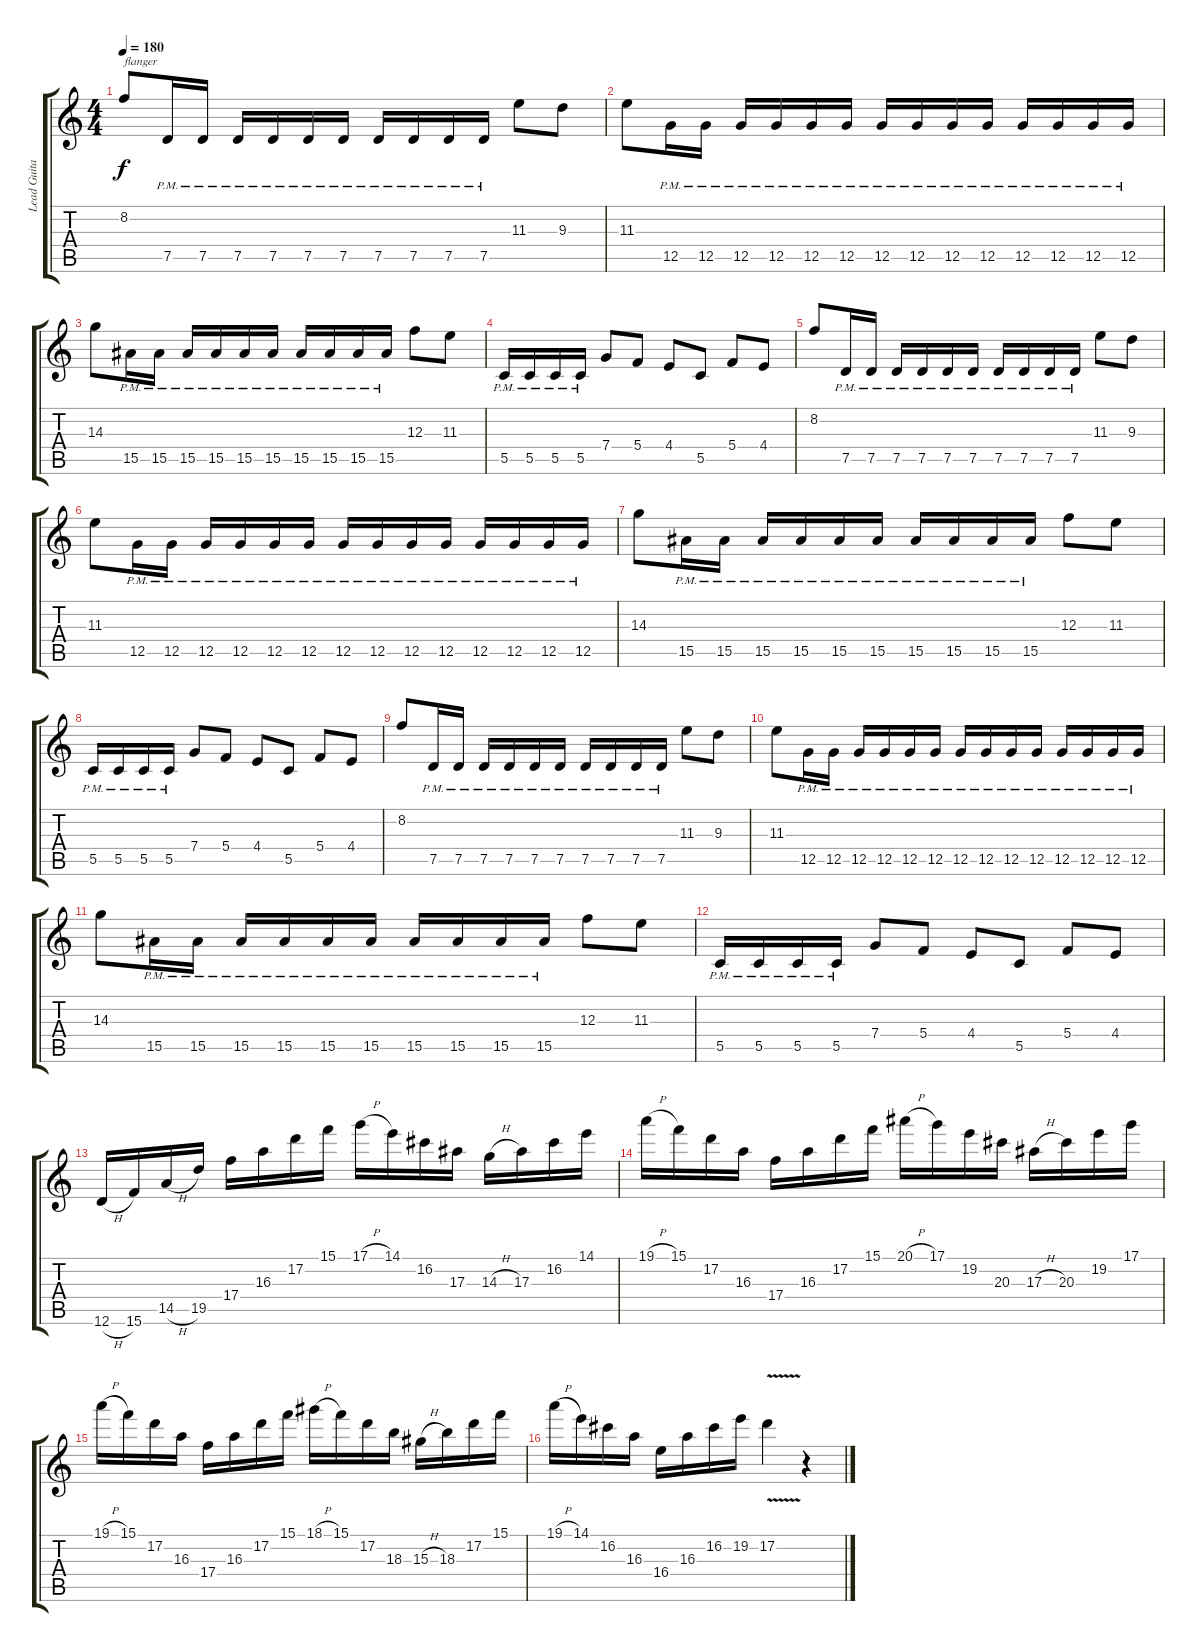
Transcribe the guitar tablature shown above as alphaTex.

\track ("Lead Guitar" "Lead Guita") {instrument overdrivenguitar}
\staff {score tabs}
\tuning (D4 A3 F3 C3 G2 D2) {hide}
\ts (4 4)
\tempo 180
\clef g2
\ks c
8.2.8{txt "flanger" dy f instrument overdrivenguitar} 7.5{pm}.16 7.5{pm}.16 7.5{pm}.16 7.5{pm}.16 7.5{pm}.16 7.5{pm}.16 7.5{pm}.16 7.5{pm}.16 7.5{pm}.16 7.5{pm}.16 11.3.8 9.3.8 |
11.3.8 12.5{pm}.16 12.5{pm}.16 12.5{pm}.16 12.5{pm}.16 12.5{pm}.16 12.5{pm}.16 12.5{pm}.16 12.5{pm}.16 12.5{pm}.16 12.5{pm}.16 12.5{pm}.16 12.5{pm}.16 12.5{pm}.16 12.5{pm}.16 |
14.3.8 15.5{pm}.16 15.5{pm}.16 15.5{pm}.16 15.5{pm}.16 15.5{pm}.16 15.5{pm}.16 15.5{pm}.16 15.5{pm}.16 15.5{pm}.16 15.5{pm}.16 12.3.8 11.3.8 |
5.5{pm}.16 5.5{pm}.16 5.5{pm}.16 5.5{pm}.16 7.4.8 5.4.8 4.4.8 5.5.8 5.4.8 4.4.8 |
8.2.8 7.5{pm}.16 7.5{pm}.16 7.5{pm}.16 7.5{pm}.16 7.5{pm}.16 7.5{pm}.16 7.5{pm}.16 7.5{pm}.16 7.5{pm}.16 7.5{pm}.16 11.3.8 9.3.8 |
11.3.8 12.5{pm}.16 12.5{pm}.16 12.5{pm}.16 12.5{pm}.16 12.5{pm}.16 12.5{pm}.16 12.5{pm}.16 12.5{pm}.16 12.5{pm}.16 12.5{pm}.16 12.5{pm}.16 12.5{pm}.16 12.5{pm}.16 12.5{pm}.16 |
14.3.8 15.5{pm}.16 15.5{pm}.16 15.5{pm}.16 15.5{pm}.16 15.5{pm}.16 15.5{pm}.16 15.5{pm}.16 15.5{pm}.16 15.5{pm}.16 15.5{pm}.16 12.3.8 11.3.8 |
5.5{pm}.16 5.5{pm}.16 5.5{pm}.16 5.5{pm}.16 7.4.8 5.4.8 4.4.8 5.5.8 5.4.8 4.4.8 |
8.2.8 7.5{pm}.16 7.5{pm}.16 7.5{pm}.16 7.5{pm}.16 7.5{pm}.16 7.5{pm}.16 7.5{pm}.16 7.5{pm}.16 7.5{pm}.16 7.5{pm}.16 11.3.8 9.3.8 |
11.3.8 12.5{pm}.16 12.5{pm}.16 12.5{pm}.16 12.5{pm}.16 12.5{pm}.16 12.5{pm}.16 12.5{pm}.16 12.5{pm}.16 12.5{pm}.16 12.5{pm}.16 12.5{pm}.16 12.5{pm}.16 12.5{pm}.16 12.5{pm}.16 |
14.3.8 15.5{pm}.16 15.5{pm}.16 15.5{pm}.16 15.5{pm}.16 15.5{pm}.16 15.5{pm}.16 15.5{pm}.16 15.5{pm}.16 15.5{pm}.16 15.5{pm}.16 12.3.8 11.3.8 |
5.5{pm}.16 5.5{pm}.16 5.5{pm}.16 5.5{pm}.16 7.4.8 5.4.8 4.4.8 5.5.8 5.4.8 4.4.8 |
12.6{h}.16 15.6.16 14.5{h}.16 19.5.16 17.4.16 16.3.16 17.2.16 15.1.16 17.1{h}.16 14.1.16 16.2.16 17.3.16 14.3{h}.16 17.3.16 16.2.16 14.1.16 |
19.1{h}.16 15.1.16 17.2.16 16.3.16 17.4.16 16.3.16 17.2.16 15.1.16 20.1{h}.16 17.1.16 19.2.16 20.3.16 17.3{h}.16 20.3.16 19.2.16 17.1.16 |
19.1{h}.16 15.1.16 17.2.16 16.3.16 17.4.16 16.3.16 17.2.16 15.1.16 18.1{h}.16 15.1.16 17.2.16 18.3.16 15.3{h}.16 18.3.16 17.2.16 15.1.16 |
19.1{h}.16 14.1.16 16.2.16 16.3.16 16.4.16 16.3.16 16.2.16 19.2.16 17.2{v}.4 r.4
